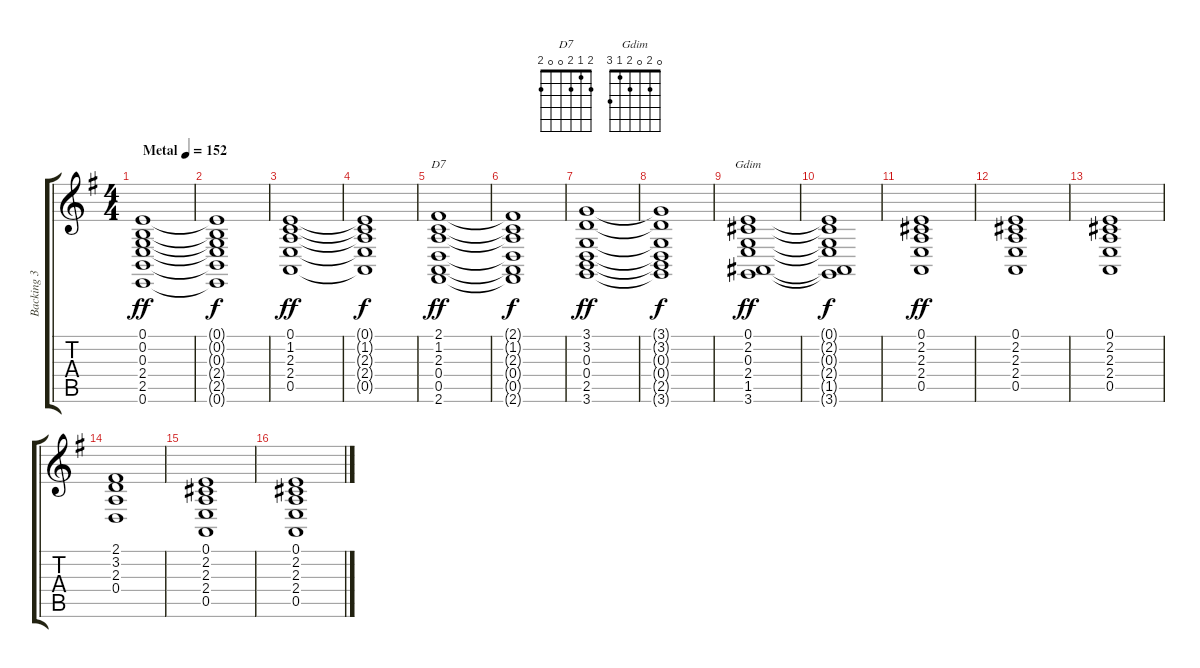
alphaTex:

\track ("Backing 3" "Backing 3") {instrument stringensemble1}
\staff {score tabs}
\tuning (E4 B3 G3 D3 A2 E2) {hide}
\chord ("D7" 2 1 2 0 0 2)
\chord ("Gdim" 0 2 0 2 1 3)
\ts (4 4)
\tempo (152 "Metal")
\clef g2
\ks g
(0.1 0.2 0.3 2.4 2.5 0.6).1{dy ff instrument stringensemble1} |
(0.1{t} 0.2{t} 0.3{t} 2.4{t} 2.5{t} 0.6{t}).1{dy f} |
(0.1 1.2 2.3 2.4 0.5).1{dy ff} |
(0.1{t} 1.2{t} 2.3{t} 2.4{t} 0.5{t}).1{dy f} |
(2.1 1.2 2.3 0.4 0.5 2.6).1{ch "D7" dy ff} |
(2.1{t} 1.2{t} 2.3{t} 0.4{t} 0.5{t} 2.6{t}).1{dy f} |
(3.1 3.2 0.3 0.4 2.5 3.6).1{dy ff} |
(3.1{t} 3.2{t} 0.3{t} 0.4{t} 2.5{t} 3.6{t}).1{dy f} |
(0.1 2.2 0.3 2.4 1.5 3.6).1{ch "Gdim" dy ff} |
(0.1{t} 2.2{t} 0.3{t} 2.4{t} 1.5{t} 3.6{t}).1{dy f} |
(0.1 2.2 2.3 2.4 0.5).1{dy ff} |
(0.1 2.2 2.3 2.4 0.5).1 |
(0.1 2.2 2.3 2.4 0.5).1 |
(2.1 3.2 2.3 0.4).1 |
(0.1 2.2 2.3 2.4 0.5).1 |
(0.1 2.2 2.3 2.4 0.5).1
